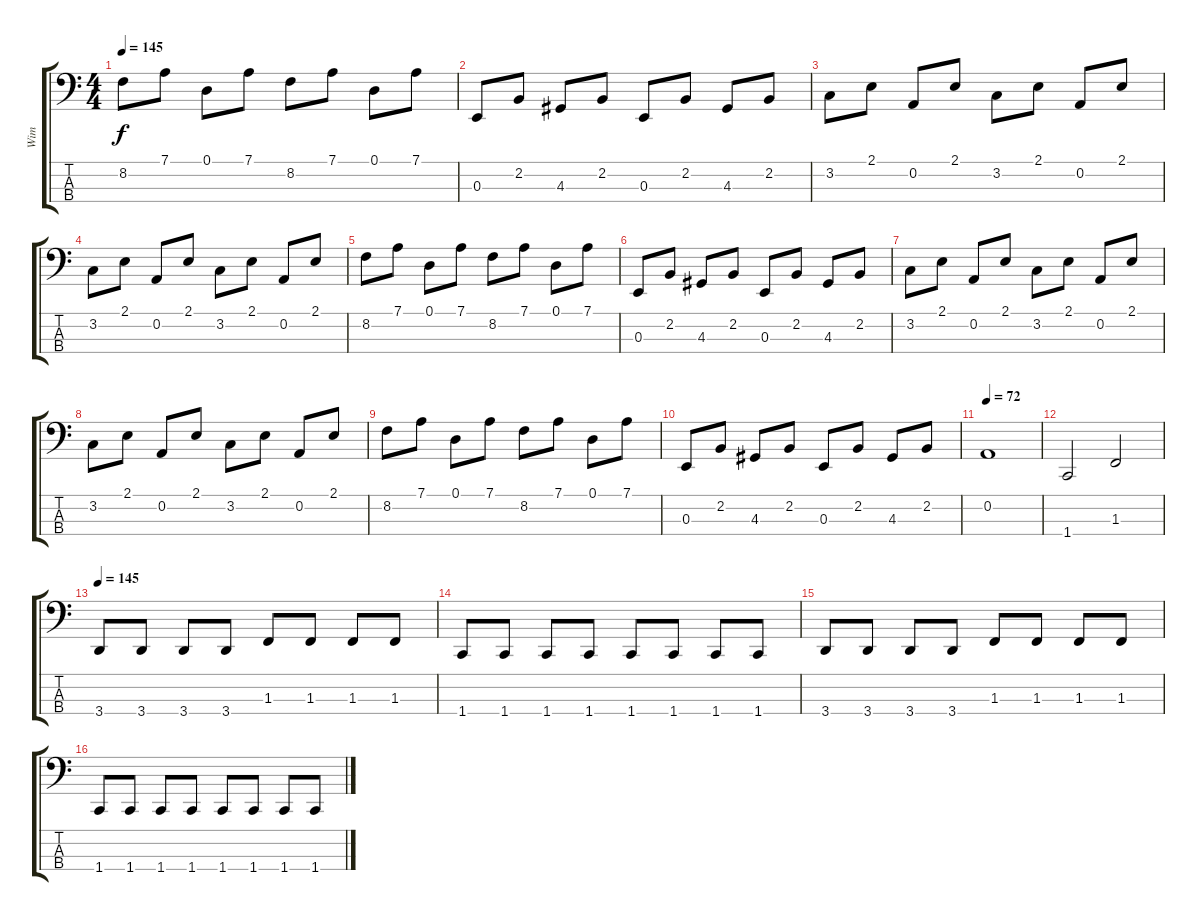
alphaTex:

\track ("Wim" "Wim") {instrument electricbasspick}
\staff {score tabs}
\tuning (D2 A1 E1 B0) {hide}
\ts (4 4)
\tempo 145
\clef f4
\ks c
8.2.8{dy f} 7.1.8 0.1.8 7.1.8 8.2.8 7.1.8 0.1.8 7.1.8 |
0.3.8 2.2.8 4.3.8 2.2.8 0.3.8 2.2.8 4.3.8 2.2.8 |
3.2.8 2.1.8 0.2.8 2.1.8 3.2.8 2.1.8 0.2.8 2.1.8 |
3.2.8 2.1.8 0.2.8 2.1.8 3.2.8 2.1.8 0.2.8 2.1.8 |
8.2.8 7.1.8 0.1.8 7.1.8 8.2.8 7.1.8 0.1.8 7.1.8 |
0.3.8 2.2.8 4.3.8 2.2.8 0.3.8 2.2.8 4.3.8 2.2.8 |
3.2.8 2.1.8 0.2.8 2.1.8 3.2.8 2.1.8 0.2.8 2.1.8 |
3.2.8 2.1.8 0.2.8 2.1.8 3.2.8 2.1.8 0.2.8 2.1.8 |
8.2.8 7.1.8 0.1.8 7.1.8 8.2.8 7.1.8 0.1.8 7.1.8 |
0.3.8 2.2.8 4.3.8 2.2.8 0.3.8 2.2.8 4.3.8 2.2.8 |
\tempo 72
0.2.1 |
1.4.2 1.3.2 |
\tempo 145
3.4.8 3.4.8 3.4.8 3.4.8 1.3.8 1.3.8 1.3.8 1.3.8 |
1.4.8 1.4.8 1.4.8 1.4.8 1.4.8 1.4.8 1.4.8 1.4.8 |
3.4.8 3.4.8 3.4.8 3.4.8 1.3.8 1.3.8 1.3.8 1.3.8 |
1.4.8 1.4.8 1.4.8 1.4.8 1.4.8 1.4.8 1.4.8 1.4.8
